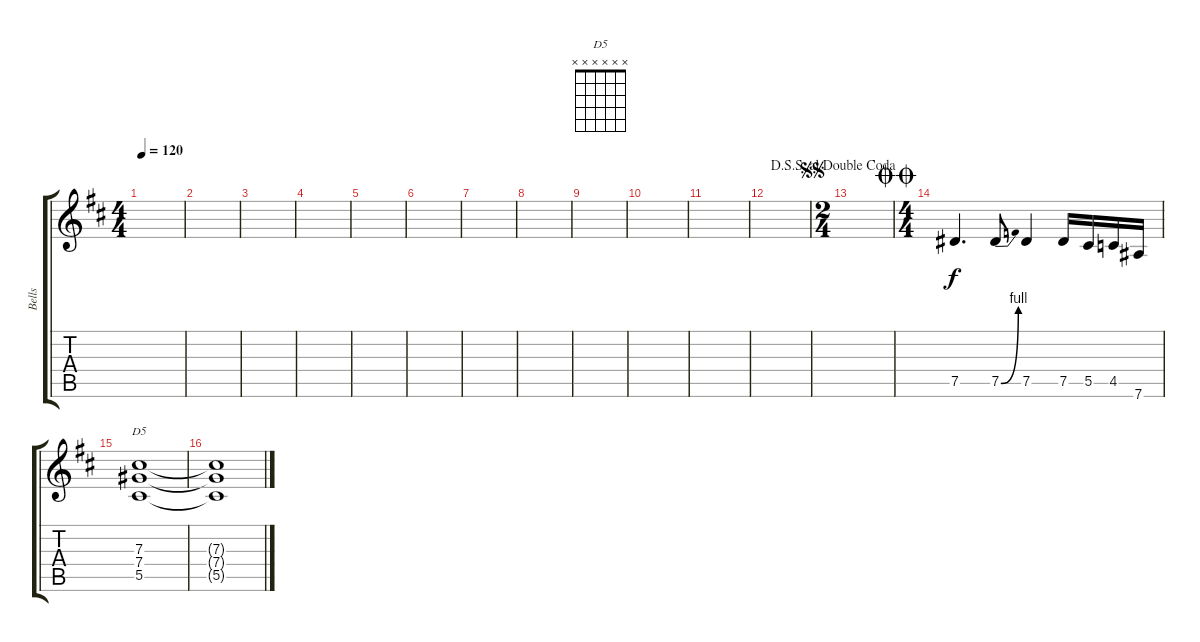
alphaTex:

\track ("Bells" "Bells") {instrument distortionguitar}
\staff {score tabs}
\tuning (Eb4 Bb3 Gb3 Db3 Ab2 Eb2) {hide}
\chord ("D5" x x x x x x)
\ts (4 4)
\tempo 120
\clef g2
\ks bminor
|
|
|
|
|
|
|
|
|
|
|
|
\ts (2 4)
\jump segnosegno
\jump dalsegnosegnoaldoublecoda
|
\ts (4 4)
\jump doublecoda
7.5.4{d} 7.5{be (bend 0 0 60 4)}.8 7.5.4 7.5.16 5.5.16 4.5.16 7.6.16 |
(7.3 7.4 5.5).1{ch "D5"} |
(7.3{t} 7.4{t} 5.5{t}).1
